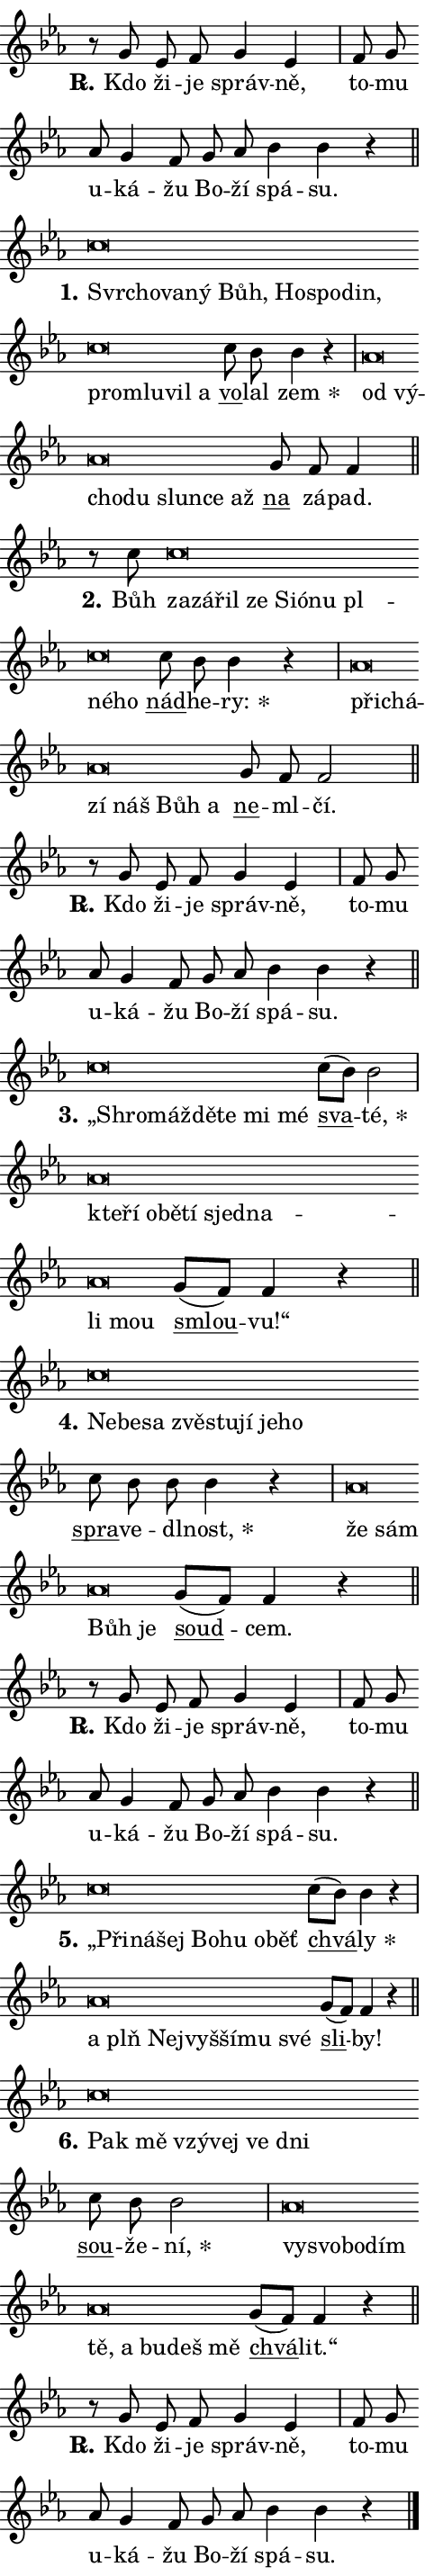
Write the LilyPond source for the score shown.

\version "2.24.0"
\header { tagline = "" }
\paper {
  indent = 0\cm
  top-margin = 0\cm
  right-margin = 0.13\cm % to fit lyric hyphens
  bottom-margin = 0\cm
  left-margin = 0\cm
  paper-width = 8\cm
  page-breaking = #ly:one-page-breaking
  system-system-spacing.basic-distance = #11
  score-system-spacing.basic-distance = #11
  ragged-last = ##f
}


%% Author: Thomas Morley
%% https://lists.gnu.org/archive/html/lilypond-user/2020-05/msg00002.html
#(define (line-position grob)
"Returns position of @var[grob} in current system:
   @code{'start}, if at first time-step
   @code{'end}, if at last time-step
   @code{'middle} otherwise
"
  (let* ((col (ly:item-get-column grob))
         (ln (ly:grob-object col 'left-neighbor))
         (rn (ly:grob-object col 'right-neighbor))
         (col-to-check-left (if (ly:grob? ln) ln col))
         (col-to-check-right (if (ly:grob? rn) rn col))
         (break-dir-left
           (and
             (ly:grob-property col-to-check-left 'non-musical #f)
             (ly:item-break-dir col-to-check-left)))
         (break-dir-right
           (and
             (ly:grob-property col-to-check-right 'non-musical #f)
             (ly:item-break-dir col-to-check-right))))
        (cond ((eqv? 1 break-dir-left) 'start)
              ((eqv? -1 break-dir-right) 'end)
              (else 'middle))))

#(define (tranparent-at-line-position vctor)
  (lambda (grob)
  "Relying on @code{line-position} select the relevant enry from @var{vctor}.
Used to determine transparency,"
    (case (line-position grob)
      ((end) (not (vector-ref vctor 0)))
      ((middle) (not (vector-ref vctor 1)))
      ((start) (not (vector-ref vctor 2))))))

noteHeadBreakVisibility =
#(define-music-function (break-visibility)(vector?)
"Makes @code{NoteHead}s transparent relying on @var{break-visibility}"
#{
  \override NoteHead.transparent =
    #(tranparent-at-line-position break-visibility)
#})

#(define delete-ledgers-for-transparent-note-heads
  (lambda (grob)
    "Reads whether a @code{NoteHead} is transparent.
If so this @code{NoteHead} is removed from @code{'note-heads} from
@var{grob}, which is supposed to be @code{LedgerLineSpanner}.
As a result ledgers are not printed for this @code{NoteHead}"
    (let* ((nhds-array (ly:grob-object grob 'note-heads))
           (nhds-list
             (if (ly:grob-array? nhds-array)
                 (ly:grob-array->list nhds-array)
                 '()))
           ;; Relies on the transparent-property being done before
           ;; Staff.LedgerLineSpanner.after-line-breaking is executed.
           ;; This is fragile ...
           (to-keep
             (remove
               (lambda (nhd)
                 (ly:grob-property nhd 'transparent #f))
               nhds-list)))
      ;; TODO find a better method to iterate over grob-arrays, similiar
      ;; to filter/remove etc for lists
      ;; For now rebuilt from scratch
      (set! (ly:grob-object grob 'note-heads)  '())
      (for-each
        (lambda (nhd)
          (ly:pointer-group-interface::add-grob grob 'note-heads nhd))
        to-keep))))

squashNotes = {
  \override NoteHead.X-extent = #'(-0.2 . 0.2)
  \override NoteHead.Y-extent = #'(-0.75 . 0)
  \override NoteHead.stencil =
    #(lambda (grob)
       (let ((pos (ly:grob-property grob 'staff-position)))
         (begin
           (if (< pos -7) (display "ERROR: Lower brevis then expected\n") (display ""))
           (if (<= pos -6) ly:text-interface::print ly:note-head::print))))
}
unSquashNotes = {
  \revert NoteHead.X-extent
  \revert NoteHead.Y-extent
  \revert NoteHead.stencil
}

hideNotes = \noteHeadBreakVisibility #begin-of-line-visible
unHideNotes = \noteHeadBreakVisibility #all-visible

% work-around for resetting accidentals
% https://lilypond.org/doc/v2.23/Documentation/notation/displaying-rhythms#unmetered-music
cadenzaMeasure = {
  \cadenzaOff
  \partial 1024 s1024
  \cadenzaOn
}

#(define-markup-command (accent layout props text) (markup?)
  "Underline accented syllable"
  (interpret-markup layout props
    #{\markup \override #'(offset . 4.3) \underline { #text }#}))

responsum = \markup \concat {
  "R" \hspace #-1.05 \path #0.1 #'((moveto 0 0.07) (lineto 0.9 0.8)) \hspace #0.05 "."
}

spaceSize = #0.6828661417322834 % exact space size for TeX Gyre Schola

\layout {
  \context {
    \Staff
    \remove "Time_signature_engraver"
    \override LedgerLineSpanner.after-line-breaking = #delete-ledgers-for-transparent-note-heads
  }
  \context {
    \Lyrics {
      \override LyricSpace.minimum-distance = \spaceSize
      \override LyricText.font-name = #"TeX Gyre Schola"
      \override LyricText.font-size = 1
      \override StanzaNumber.font-name = #"TeX Gyre Schola Bold"
      \override StanzaNumber.font-size = 1
    }
  }
  \context {
    \Score 
    \override NoteHead.text =
      #(lambda (grob) 
        (let ((pos (ly:grob-property grob 'staff-position)))
          #{\markup {
            \combine
              \halign #-0.55 \raise #(if (= pos -6) 0 0.5) \override #'(thickness . 2) \draw-line #'(3.2 . 0)
              \musicglyph "noteheads.sM1"
          }#}))
  }
}

% magnetic-lyrics.ily
%
%   written by
%     Jean Abou Samra <jean@abou-samra.fr>
%     Werner Lemberg <wl@gnu.org>
%
%   adapted by
%     Jiri Hon <jiri.hon@gmail.com>
%
% Version 2022-Apr-15

% https://www.mail-archive.com/lilypond-user@gnu.org/msg149350.html

#(define (Left_hyphen_pointer_engraver context)
   "Collect syllable-hyphen-syllable occurrences in lyrics and store
them in properties.  This engraver only looks to the left.  For
example, if the lyrics input is @code{foo -- bar}, it does the
following.

@itemize @bullet
@item
Set the @code{text} property of the @code{LyricHyphen} grob between
@q{foo} and @q{bar} to @code{foo}.

@item
Set the @code{left-hyphen} property of the @code{LyricText} grob with
text @q{foo} to the @code{LyricHyphen} grob between @q{foo} and
@q{bar}.
@end itemize

Use this auxiliary engraver in combination with the
@code{lyric-@/text::@/apply-@/magnetic-@/offset!} hook."
   (let ((hyphen #f)
         (text #f))
     (make-engraver
      (acknowledgers
       ((lyric-syllable-interface engraver grob source-engraver)
        (set! text grob)))
      (end-acknowledgers
       ((lyric-hyphen-interface engraver grob source-engraver)
        ;(when (not (grob::has-interface grob 'lyric-space-interface))
          (set! hyphen grob)));)
      ((stop-translation-timestep engraver)
       (when (and text hyphen)
         (ly:grob-set-object! text 'left-hyphen hyphen))
       (set! text #f)
       (set! hyphen #f)))))

#(define (lyric-text::apply-magnetic-offset! grob)
   "If the space between two syllables is less than the value in
property @code{LyricText@/.details@/.squash-threshold}, move the right
syllable to the left so that it gets concatenated with the left
syllable.

Use this function as a hook for
@code{LyricText@/.after-@/line-@/breaking} if the
@code{Left_@/hyphen_@/pointer_@/engraver} is active."
   (let ((hyphen (ly:grob-object grob 'left-hyphen #f)))
     (when hyphen
       (let ((left-text (ly:spanner-bound hyphen LEFT)))
         (when (grob::has-interface left-text 'lyric-syllable-interface)
           (let* ((common (ly:grob-common-refpoint grob left-text X))
                  (this-x-ext (ly:grob-extent grob common X))
                  (left-x-ext
                   (begin
                     ;; Trigger magnetism for left-text.
                     (ly:grob-property left-text 'after-line-breaking)
                     (ly:grob-extent left-text common X)))
                  ;; `delta` is the gap width between two syllables.
                  (delta (- (interval-start this-x-ext)
                            (interval-end left-x-ext)))
                  (details (ly:grob-property grob 'details))
                  (threshold (assoc-get 'squash-threshold details 0.2)))
             (when (< delta threshold)
               (let* (;; We have to manipulate the input text so that
                      ;; ligatures crossing syllable boundaries are not
                      ;; disabled.  For languages based on the Latin
                      ;; script this is essentially a beautification.
                      ;; However, for non-Western scripts it can be a
                      ;; necessity.
                      (lt (ly:grob-property left-text 'text))
                      (rt (ly:grob-property grob 'text))
                      (is-space (grob::has-interface hyphen 'lyric-space-interface))
                      (space (if is-space " " ""))
                      (extra-delta (if is-space spaceSize 0))
                      ;; Append new syllable.
                      (ltrt-space (if (and (string? lt) (string? rt))
                                (string-append lt space rt)
                                (make-concat-markup (list lt space rt))))
                      ;; Right-align `ltrt` to the right side.
                      (ltrt-space-markup (grob-interpret-markup
                               grob
                               (make-translate-markup
                                (cons (interval-length this-x-ext) 0)
                                (make-right-align-markup ltrt-space)))))
                 (begin
                   ;; Don't print `left-text`.
                   (ly:grob-set-property! left-text 'stencil #f)
                   ;; Set text and stencil (which holds all collected
                   ;; syllables so far) and shift it to the left.
                   (ly:grob-set-property! grob 'text ltrt-space)
                   (ly:grob-set-property! grob 'stencil ltrt-space-markup)
                   (ly:grob-translate-axis! grob (- (- delta extra-delta)) X))))))))))


#(define (lyric-hyphen::displace-bounds-first grob)
   ;; Make very sure this callback isn't triggered too early.
   (let ((left (ly:spanner-bound grob LEFT))
         (right (ly:spanner-bound grob RIGHT)))
     (ly:grob-property left 'after-line-breaking)
     (ly:grob-property right 'after-line-breaking)
     (ly:lyric-hyphen::print grob)))

squashThreshold = #0.4

\layout {
  \context {
    \Lyrics
    \consists #Left_hyphen_pointer_engraver
    \override LyricText.after-line-breaking =
      #lyric-text::apply-magnetic-offset!
    \override LyricHyphen.stencil = #lyric-hyphen::displace-bounds-first
    \override LyricText.details.squash-threshold = \squashThreshold
    \override LyricHyphen.minimum-distance = 0
    \override LyricHyphen.minimum-length = \squashThreshold
  }
}

squashText = \override LyricText.details.squash-threshold = 9999
unSquashText = \override LyricText.details.squash-threshold = \squashThreshold

leftText = \override LyricText.self-alignment-X = #LEFT
unLeftText = \revert LyricText.self-alignment-X

starOffset = #(lambda (grob) 
                (let ((x_offset (ly:self-alignment-interface::aligned-on-x-parent grob)))
                  (if (= x_offset 0) 0 (+ x_offset 1.2))))

star = #(define-music-function (syllable)(string?)
"Append star separator at the end of a syllable"
#{
  \once \override LyricText.X-offset = #starOffset
  \lyricmode { \markup {
    #syllable
    \override #'((font-name . "TeX Gyre Schola Bold")) \hspace #0.2 \lower #0.65 \larger "*"
  } }
#})

starAccent = #(define-music-function (syllable)(string?)
"Append star separator at the end of a syllable and make accent"
#{
  \once \override LyricText.X-offset = #starOffset
  \lyricmode { \markup {
    \accent #syllable
    \override #'((font-name . "TeX Gyre Schola Bold")) \hspace #0.2 \lower #0.65 \larger "*"
  } }
#})

breath = #(define-music-function (syllable)(string?)
"Append breathing indicator at the end of a syllable"
#{
  \lyricmode { \markup { #syllable "+" } }
#})

optionalBreath = #(define-music-function (syllable)(string?)
"Append optional breathing indicator at the end of a syllable"
#{
  \lyricmode { \markup { #syllable "(+)" } }
#})


\score {
    <<
        \new Voice = "melody" { \cadenzaOn \key es \major \relative { r8 g' es f g4 es \cadenzaMeasure \bar "|" f8 g \bar "" as g4 f8 \bar "" g as \bar "" bes4 bes r \cadenzaMeasure \bar "||" \break } }
        \new Lyrics \lyricsto "melody" { \lyricmode { \set stanza = \responsum
Kdo ži -- je správ -- ně, to -- mu u -- ká -- žu Bo -- ží spá -- su. } }
    >>
    \layout {}
}

\score {
    <<
        \new Voice = "melody" { \cadenzaOn \key es \major \relative { \squashNotes c''\breve*1/16 \hideNotes \breve*1/16 \bar "" \breve*1/16 \bar "" \breve*1/16 \bar "" \breve*1/16 \bar "" \breve*1/16 \bar "" \breve*1/16 \bar "" \breve*1/16 \bar "" \breve*1/16 \bar "" \breve*1/16 \bar "" \breve*1/16 \breve*1/16 \bar "" \unHideNotes \unSquashNotes \bar "" c8 bes bes4 r \cadenzaMeasure \bar "|" \squashNotes as\breve*1/16 \hideNotes \breve*1/16 \bar "" \breve*1/16 \bar "" \breve*1/16 \bar "" \breve*1/16 \bar "" \breve*1/16 \breve*1/16 \bar "" \unHideNotes \unSquashNotes \bar "" g8 f f4 \cadenzaMeasure \bar "||" \break } }
        \new Lyrics \lyricsto "melody" { \lyricmode { \set stanza = "1."
\leftText Svr -- \squashText cho -- va -- ný Bůh, Ho -- spo -- din, pro -- mlu -- vil a \unLeftText \unSquashText \markup \accent vo -- lal \star zem \leftText od \squashText vý -- cho -- du slun -- ce až \unLeftText \unSquashText \markup \accent na zá -- pad. } }
    >>
    \layout {}
}

\score {
    <<
        \new Voice = "melody" { \cadenzaOn \key es \major \relative { r8 c''8 \squashNotes c\breve*1/16 \hideNotes \breve*1/16 \bar "" \breve*1/16 \bar "" \breve*1/16 \bar "" \breve*1/16 \bar "" \breve*1/16 \bar "" \breve*1/16 \bar "" \breve*1/16 \bar "" \breve*1/16 \breve*1/16 \bar "" \unHideNotes \unSquashNotes \bar "" c8 bes bes4 r \cadenzaMeasure \bar "|" \squashNotes as\breve*1/16 \hideNotes \breve*1/16 \bar "" \breve*1/16 \bar "" \breve*1/16 \bar "" \breve*1/16 \breve*1/16 \bar "" \unHideNotes \unSquashNotes \bar "" g8 f f2 \cadenzaMeasure \bar "||" \break } }
        \new Lyrics \lyricsto "melody" { \lyricmode { \set stanza = "2."
Bůh \leftText za -- \squashText zá -- řil ze Si -- ó -- nu pl -- né -- ho \unLeftText \unSquashText \markup \accent nád -- he -- \star ry: \leftText při -- \squashText chá -- zí náš Bůh a \unLeftText \unSquashText \markup \accent ne -- ml -- čí. } }
    >>
    \layout {}
}

\score {
    <<
        \new Voice = "melody" { \cadenzaOn \key es \major \relative { r8 g' es f g4 es \cadenzaMeasure \bar "|" f8 g \bar "" as g4 f8 \bar "" g as \bar "" bes4 bes r \cadenzaMeasure \bar "||" \break } }
        \new Lyrics \lyricsto "melody" { \lyricmode { \set stanza = \responsum
Kdo ži -- je správ -- ně, to -- mu u -- ká -- žu Bo -- ží spá -- su. } }
    >>
    \layout {}
}

\score {
    <<
        \new Voice = "melody" { \cadenzaOn \key es \major \relative { \squashNotes c''\breve*1/16 \hideNotes \breve*1/16 \bar "" \breve*1/16 \bar "" \breve*1/16 \bar "" \breve*1/16 \breve*1/16 \bar "" \unHideNotes \unSquashNotes \bar "" c8[( bes)] bes2 \cadenzaMeasure \bar "|" \squashNotes as\breve*1/16 \hideNotes \breve*1/16 \bar "" \breve*1/16 \bar "" \breve*1/16 \bar "" \breve*1/16 \bar "" \breve*1/16 \bar "" \breve*1/16 \bar "" \breve*1/16 \breve*1/16 \bar "" \unHideNotes \unSquashNotes \bar "" g8[( f)] f4 r \cadenzaMeasure \bar "||" \break } }
        \new Lyrics \lyricsto "melody" { \lyricmode { \set stanza = "3."
\leftText „Shro -- \squashText máž -- dě -- te mi mé \unLeftText \unSquashText \markup \accent sva -- \star té, \leftText kte -- \squashText ří o -- bě -- tí sjed -- na -- li mou \unLeftText \unSquashText \markup \accent smlou -- vu!“ } }
    >>
    \layout {}
}

\score {
    <<
        \new Voice = "melody" { \cadenzaOn \key es \major \relative { \squashNotes c''\breve*1/16 \hideNotes \breve*1/16 \bar "" \breve*1/16 \bar "" \breve*1/16 \bar "" \breve*1/16 \bar "" \breve*1/16 \bar "" \breve*1/16 \breve*1/16 \bar "" \unHideNotes \unSquashNotes \bar "" c8 bes bes bes4 r \cadenzaMeasure \bar "|" \squashNotes as\breve*1/16 \hideNotes \breve*1/16 \bar "" \breve*1/16 \breve*1/16 \bar "" \unHideNotes \unSquashNotes \bar "" g8[( f)] f4 r \cadenzaMeasure \bar "||" \break } }
        \new Lyrics \lyricsto "melody" { \lyricmode { \set stanza = "4."
\leftText Ne -- \squashText be -- sa zvě -- stu -- jí je -- ho \unLeftText \unSquashText \markup \accent spra -- ve -- dl -- \star nost, \leftText že \squashText sám Bůh je \unLeftText \unSquashText \markup \accent soud -- cem. } }
    >>
    \layout {}
}

\score {
    <<
        \new Voice = "melody" { \cadenzaOn \key es \major \relative { r8 g' es f g4 es \cadenzaMeasure \bar "|" f8 g \bar "" as g4 f8 \bar "" g as \bar "" bes4 bes r \cadenzaMeasure \bar "||" \break } }
        \new Lyrics \lyricsto "melody" { \lyricmode { \set stanza = \responsum
Kdo ži -- je správ -- ně, to -- mu u -- ká -- žu Bo -- ží spá -- su. } }
    >>
    \layout {}
}

\score {
    <<
        \new Voice = "melody" { \cadenzaOn \key es \major \relative { \squashNotes c''\breve*1/16 \hideNotes \breve*1/16 \bar "" \breve*1/16 \bar "" \breve*1/16 \bar "" \breve*1/16 \bar "" \breve*1/16 \breve*1/16 \bar "" \unHideNotes \unSquashNotes \bar "" c8[( bes)] bes4 r \cadenzaMeasure \bar "|" \squashNotes as\breve*1/16 \hideNotes \breve*1/16 \bar "" \breve*1/16 \bar "" \breve*1/16 \bar "" \breve*1/16 \bar "" \breve*1/16 \breve*1/16 \bar "" \unHideNotes \unSquashNotes \bar "" g8[( f)] f4 r \cadenzaMeasure \bar "||" \break } }
        \new Lyrics \lyricsto "melody" { \lyricmode { \set stanza = "5."
\leftText „Při -- \squashText ná -- šej Bo -- hu o -- běť \unLeftText \unSquashText \markup \accent chvá -- \star ly \leftText a \squashText plň Nej -- vyš -- ší -- mu své \unLeftText \unSquashText \markup \accent sli -- by! } }
    >>
    \layout {}
}

\score {
    <<
        \new Voice = "melody" { \cadenzaOn \key es \major \relative { \squashNotes c''\breve*1/16 \hideNotes \breve*1/16 \bar "" \breve*1/16 \bar "" \breve*1/16 \bar "" \breve*1/16 \breve*1/16 \bar "" \unHideNotes \unSquashNotes \bar "" c8 bes bes2 \cadenzaMeasure \bar "|" \squashNotes as\breve*1/16 \hideNotes \breve*1/16 \bar "" \breve*1/16 \bar "" \breve*1/16 \bar "" \breve*1/16 \bar "" \breve*1/16 \bar "" \breve*1/16 \bar "" \breve*1/16 \breve*1/16 \bar "" \unHideNotes \unSquashNotes \bar "" g8[( f)] f4 r \cadenzaMeasure \bar "||" \break } }
        \new Lyrics \lyricsto "melody" { \lyricmode { \set stanza = "6."
\leftText Pak \squashText mě vzý -- vej ve dni \unLeftText \unSquashText \markup \accent sou -- že -- \star ní, \leftText vy -- \squashText svo -- bo -- dím tě, a bu -- deš mě \unLeftText \unSquashText \markup \accent chvá -- lit.“ } }
    >>
    \layout {}
}

\score {
    <<
        \new Voice = "melody" { \cadenzaOn \key es \major \relative { r8 g' es f g4 es \cadenzaMeasure \bar "|" f8 g \bar "" as g4 f8 \bar "" g as \bar "" bes4 bes r \cadenzaMeasure \bar "||" \break } \bar "|." }
        \new Lyrics \lyricsto "melody" { \lyricmode { \set stanza = \responsum
Kdo ži -- je správ -- ně, to -- mu u -- ká -- žu Bo -- ží spá -- su. } }
    >>
    \layout {}
}
